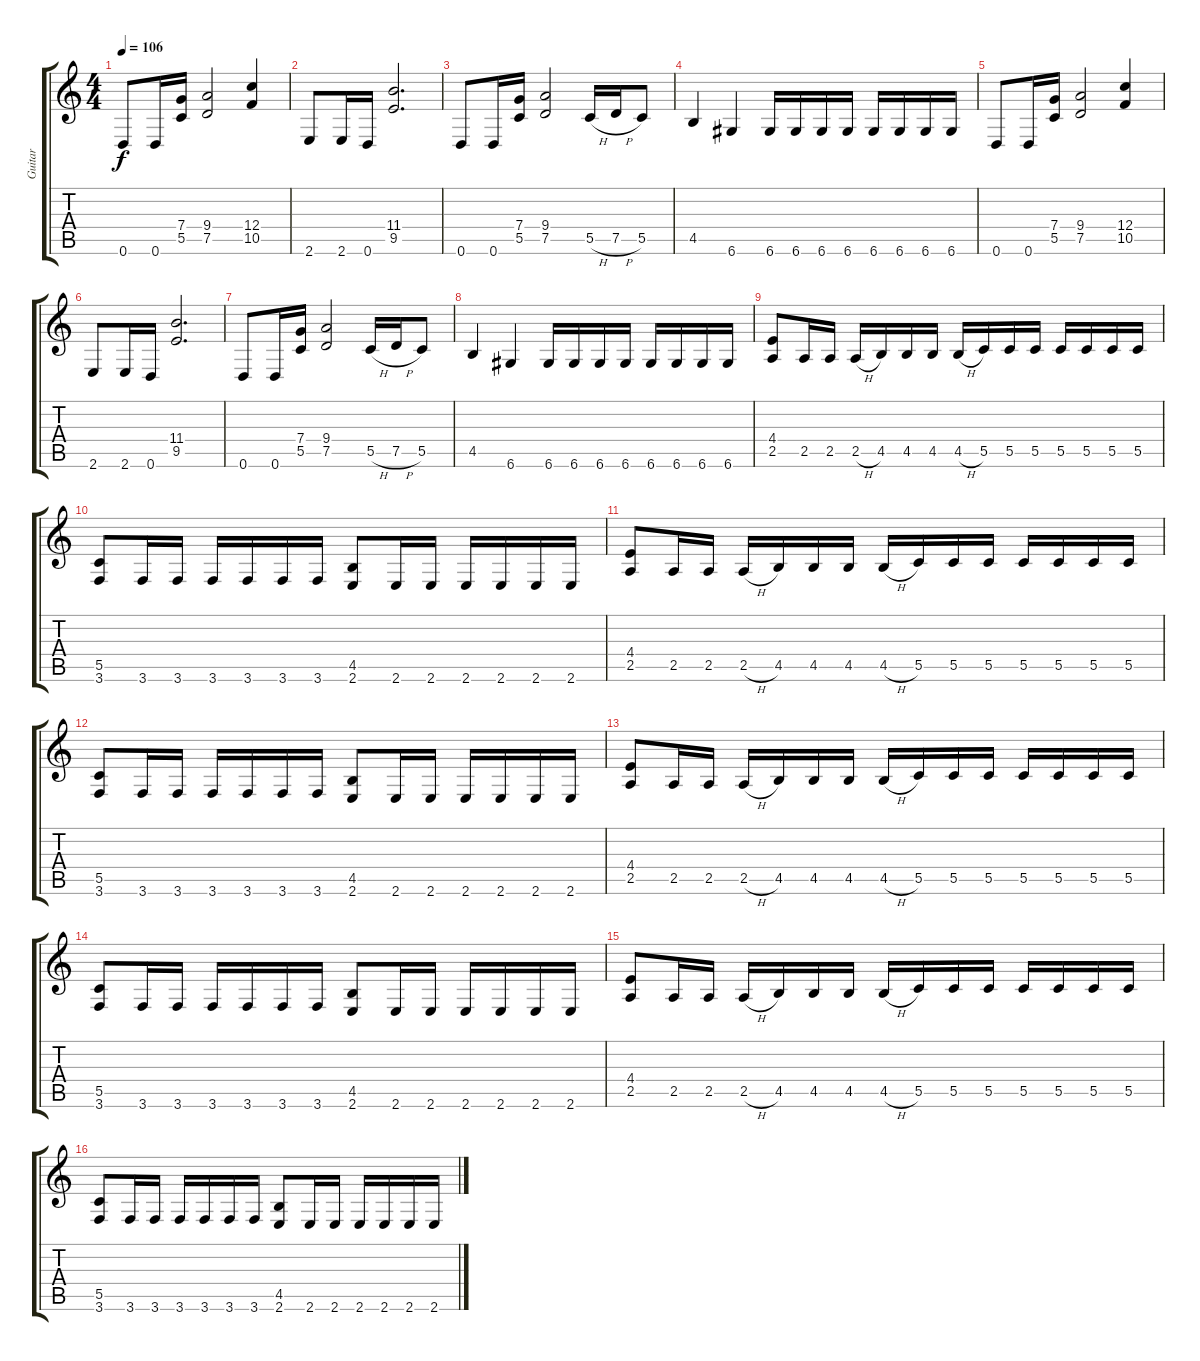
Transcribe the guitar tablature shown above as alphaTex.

\track ("Guitar" "Guitar") {instrument distortionguitar}
\staff {score tabs}
\tuning (D4 A3 F3 C3 G2 D2) {hide}
\ts (4 4)
\tempo 106
\clef g2
\ks c
0.6.8{dy f} 0.6.16 (7.4 5.5).16 (9.4 7.5).2 (12.4 10.5).4 |
2.6.8 2.6.16 0.6.16 (11.4 9.5).2{d} |
0.6.8 0.6.16 (7.4 5.5).16 (9.4 7.5).2 5.5{h}.16 7.5{h}.16 5.5.8 |
4.5.4 6.6.4 6.6.16 6.6.16 6.6.16 6.6.16 6.6.16 6.6.16 6.6.16 6.6.16 |
0.6.8 0.6.16 (7.4 5.5).16 (9.4 7.5).2 (12.4 10.5).4 |
2.6.8 2.6.16 0.6.16 (11.4 9.5).2{d} |
0.6.8 0.6.16 (7.4 5.5).16 (9.4 7.5).2 5.5{h}.16 7.5{h}.16 5.5.8 |
4.5.4 6.6.4 6.6.16 6.6.16 6.6.16 6.6.16 6.6.16 6.6.16 6.6.16 6.6.16 |
(4.4 2.5).8 2.5.16 2.5.16 2.5{h}.16 4.5.16 4.5.16 4.5.16 4.5{h}.16 5.5.16 5.5.16 5.5.16 5.5.16 5.5.16 5.5.16 5.5.16 |
(5.5 3.6).8 3.6.16 3.6.16 3.6.16 3.6.16 3.6.16 3.6.16 (4.5 2.6).8 2.6.16 2.6.16 2.6.16 2.6.16 2.6.16 2.6.16 |
(4.4 2.5).8 2.5.16 2.5.16 2.5{h}.16 4.5.16 4.5.16 4.5.16 4.5{h}.16 5.5.16 5.5.16 5.5.16 5.5.16 5.5.16 5.5.16 5.5.16 |
(5.5 3.6).8 3.6.16 3.6.16 3.6.16 3.6.16 3.6.16 3.6.16 (4.5 2.6).8 2.6.16 2.6.16 2.6.16 2.6.16 2.6.16 2.6.16 |
(4.4 2.5).8 2.5.16 2.5.16 2.5{h}.16 4.5.16 4.5.16 4.5.16 4.5{h}.16 5.5.16 5.5.16 5.5.16 5.5.16 5.5.16 5.5.16 5.5.16 |
(5.5 3.6).8 3.6.16 3.6.16 3.6.16 3.6.16 3.6.16 3.6.16 (4.5 2.6).8 2.6.16 2.6.16 2.6.16 2.6.16 2.6.16 2.6.16 |
(4.4 2.5).8 2.5.16 2.5.16 2.5{h}.16 4.5.16 4.5.16 4.5.16 4.5{h}.16 5.5.16 5.5.16 5.5.16 5.5.16 5.5.16 5.5.16 5.5.16 |
(5.5 3.6).8 3.6.16 3.6.16 3.6.16 3.6.16 3.6.16 3.6.16 (4.5 2.6).8 2.6.16 2.6.16 2.6.16 2.6.16 2.6.16 2.6.16
